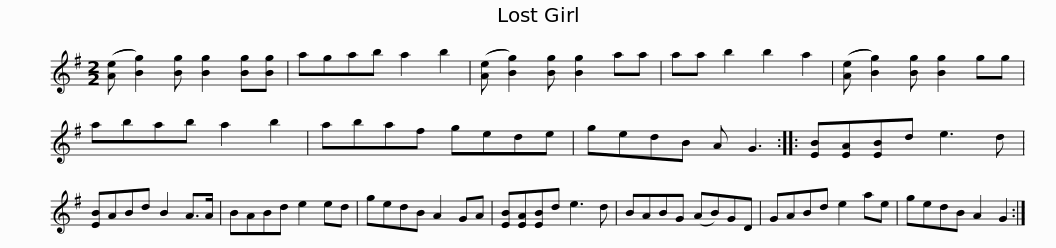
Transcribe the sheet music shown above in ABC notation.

X:1
L:1/8
M:2/2
I:linebreak $
K:G
V:1 treble
V:1
 (([Ae] [Bg]2)) [Bg] [Bg]2 [Bg][Bg] | agab a2 b2 | (([Ae] [Bg]2)) [Bg] [Bg]2 aa | aa b2 b2 a2 | (([Ae] [Bg]2)) [Bg] [Bg]2 gg | %5
 abab a2 b2 |$ abaf gede | gedB A G3 :: [EB][EA][EB]d e3 d | [EB]ABd B2 A>A | %10
 BABd e2 ed | gedB A2 GA |$ [EB][EA][EB]d e3 d | BABG (AB)GD | GABd e2 ae | %15
 gedB A2 G2 :| %16
